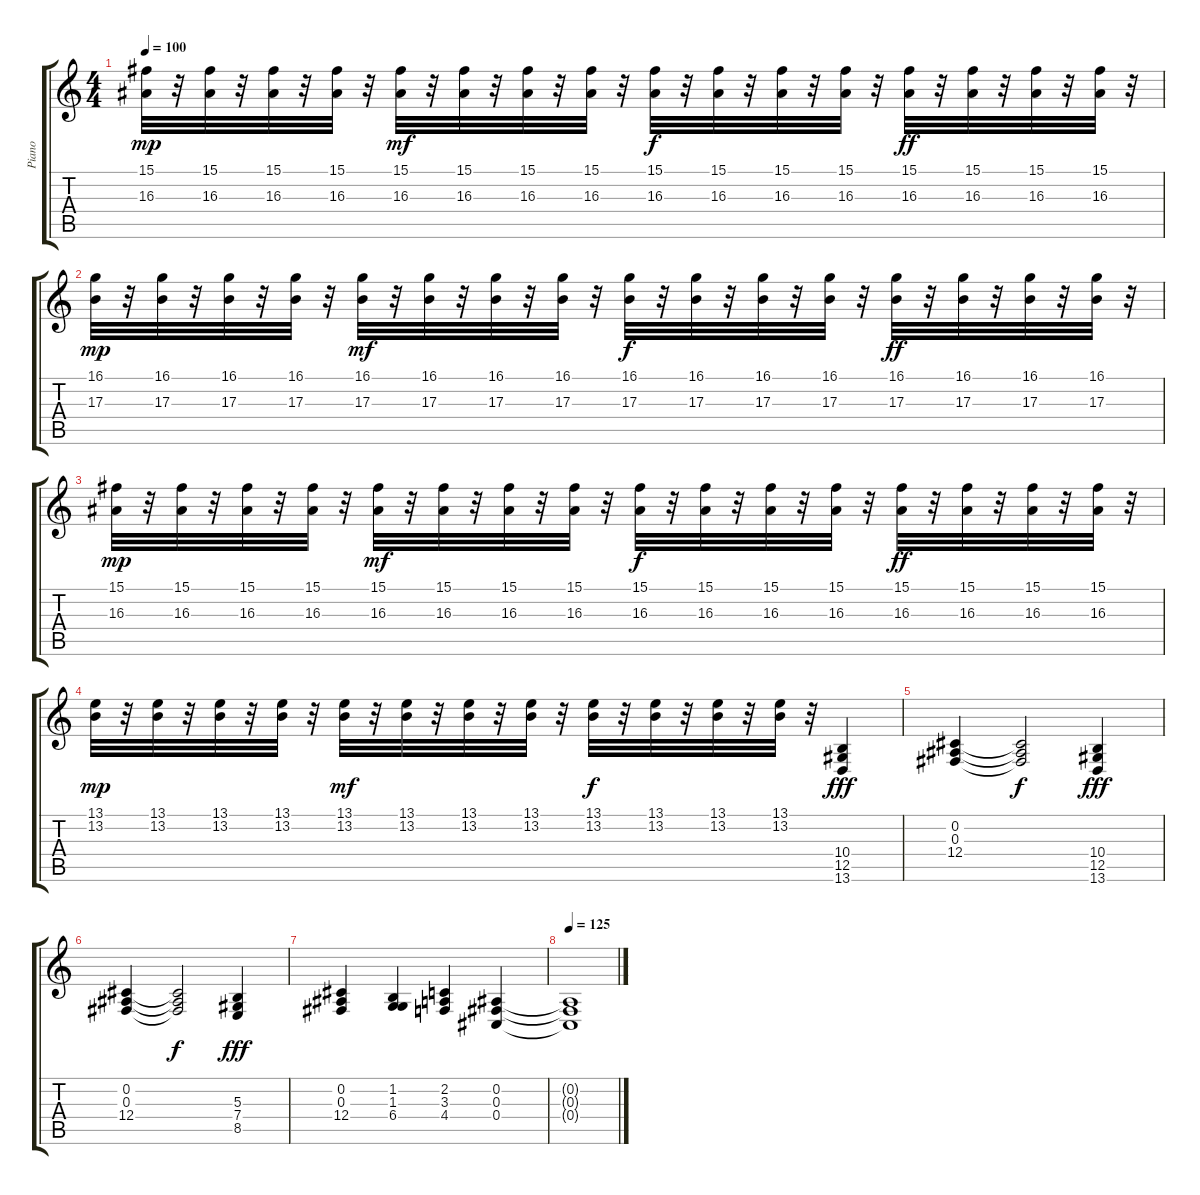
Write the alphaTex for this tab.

\track ("Piano" "Piano") {instrument acousticgrandpiano}
\staff {score tabs}
\tuning (Eb4 Bb3 Gb3 Db3 Ab2 Db2) {hide}
\ts (4 4)
\tempo 100
\clef g2
\ks c
(15.1 16.3).32{dy mp} r.32 (15.1 16.3).32 r.32 (15.1 16.3).32 r.32 (15.1 16.3).32 r.32 (15.1 16.3).32{dy mf} r.32 (15.1 16.3).32 r.32 (15.1 16.3).32 r.32 (15.1 16.3).32 r.32 (15.1 16.3).32{dy f} r.32 (15.1 16.3).32 r.32 (15.1 16.3).32 r.32 (15.1 16.3).32 r.32 (15.1 16.3).32{dy ff} r.32 (15.1 16.3).32 r.32 (15.1 16.3).32 r.32 (15.1 16.3).32 r.32 |
(16.1 17.3).32{dy mp} r.32 (16.1 17.3).32 r.32 (16.1 17.3).32 r.32 (16.1 17.3).32 r.32 (16.1 17.3).32{dy mf} r.32 (16.1 17.3).32 r.32 (16.1 17.3).32 r.32 (16.1 17.3).32 r.32 (16.1 17.3).32{dy f} r.32 (16.1 17.3).32 r.32 (16.1 17.3).32 r.32 (16.1 17.3).32 r.32 (16.1 17.3).32{dy ff} r.32 (16.1 17.3).32 r.32 (16.1 17.3).32 r.32 (16.1 17.3).32 r.32 |
(15.1 16.3).32{dy mp} r.32 (15.1 16.3).32 r.32 (15.1 16.3).32 r.32 (15.1 16.3).32 r.32 (15.1 16.3).32{dy mf} r.32 (15.1 16.3).32 r.32 (15.1 16.3).32 r.32 (15.1 16.3).32 r.32 (15.1 16.3).32{dy f} r.32 (15.1 16.3).32 r.32 (15.1 16.3).32 r.32 (15.1 16.3).32 r.32 (15.1 16.3).32{dy ff} r.32 (15.1 16.3).32 r.32 (15.1 16.3).32 r.32 (15.1 16.3).32 r.32 |
(13.1 13.2).32{dy mp} r.32 (13.1 13.2).32 r.32 (13.1 13.2).32 r.32 (13.1 13.2).32 r.32 (13.1 13.2).32{dy mf} r.32 (13.1 13.2).32 r.32 (13.1 13.2).32 r.32 (13.1 13.2).32 r.32 (13.1 13.2).32{dy f} r.32 (13.1 13.2).32 r.32 (13.1 13.2).32 r.32 (13.1 13.2).32 r.32 (10.4 12.5 13.6).4{dy fff} |
(0.2 0.3 12.4).4 (0.2{t} 0.3{t} 12.4{t}).2{dy f} (10.4 12.5 13.6).4{dy fff} |
(0.2 0.3 12.4).4 (0.2{t} 0.3{t} 12.4{t}).2{dy f} (5.3 7.4 8.5).4{dy fff} |
(0.2 0.3 12.4).4 (1.2 1.3 6.4).4 (2.2 3.3 4.4).4 (0.2 0.3 0.4).4 |
\tempo 125
(0.2{t} 0.3{t} 0.4{t}).1
